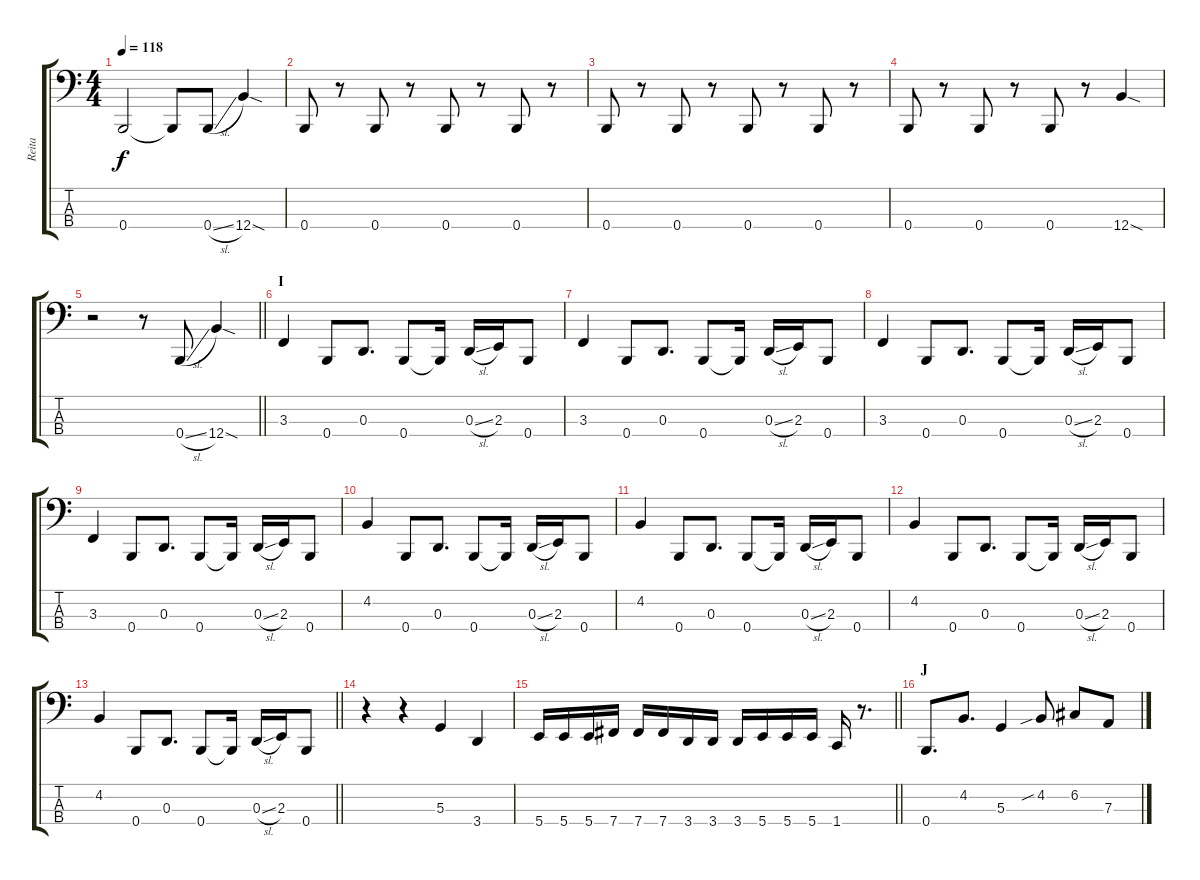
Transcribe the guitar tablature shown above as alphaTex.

\track ("Reita" "Reita") {instrument electricbassfinger}
\staff {score tabs}
\tuning (C2 G1 D1 B0) {hide}
\ts (4 4)
\tempo 118
\clef f4
\ks c
0.4{t}.2{dy f} 0.4{t}.8 0.4{sl}.8 12.4{sod}.4 |
0.4.8 r.8 0.4.8 r.8 0.4.8 r.8 0.4.8 r.8 |
0.4.8 r.8 0.4.8 r.8 0.4.8 r.8 0.4.8 r.8 |
0.4.8 r.8 0.4.8 r.8 0.4.8 r.8 12.4{sod}.4 |
\barLineRight lightlight
r.2 r.8 0.4{sl}.8 12.4{sod}.4 |
\section ("" "I")
3.3.4 0.4.8 0.3.8{d} 0.4.8 0.4{t}.16 0.3{sl}.16 2.3.16 0.4.8 |
3.3.4 0.4.8 0.3.8{d} 0.4.8 0.4{t}.16 0.3{sl}.16 2.3.16 0.4.8 |
3.3.4 0.4.8 0.3.8{d} 0.4.8 0.4{t}.16 0.3{sl}.16 2.3.16 0.4.8 |
3.3.4 0.4.8 0.3.8{d} 0.4.8 0.4{t}.16 0.3{sl}.16 2.3.16 0.4.8 |
4.2.4 0.4.8 0.3.8{d} 0.4.8 0.4{t}.16 0.3{sl}.16 2.3.16 0.4.8 |
4.2.4 0.4.8 0.3.8{d} 0.4.8 0.4{t}.16 0.3{sl}.16 2.3.16 0.4.8 |
4.2.4 0.4.8 0.3.8{d} 0.4.8 0.4{t}.16 0.3{sl}.16 2.3.16 0.4.8 |
\barLineRight lightlight
4.2.4 0.4.8 0.3.8{d} 0.4.8 0.4{t}.16 0.3{sl}.16 2.3.16 0.4.8 |
r.4 r.4 5.3.4 3.4.4 |
\barLineRight lightlight
5.4.16 5.4.16 5.4.16 7.4.16 7.4.16 7.4.16 3.4.16 3.4.16 3.4.16 5.4.16 5.4.16 5.4.16 1.4.16 r.8{d} |
\section ("" "J")
0.4.8{d} 4.2.8{d} 5.3.4 4.2{sib}.8 6.2.8 7.3.8
